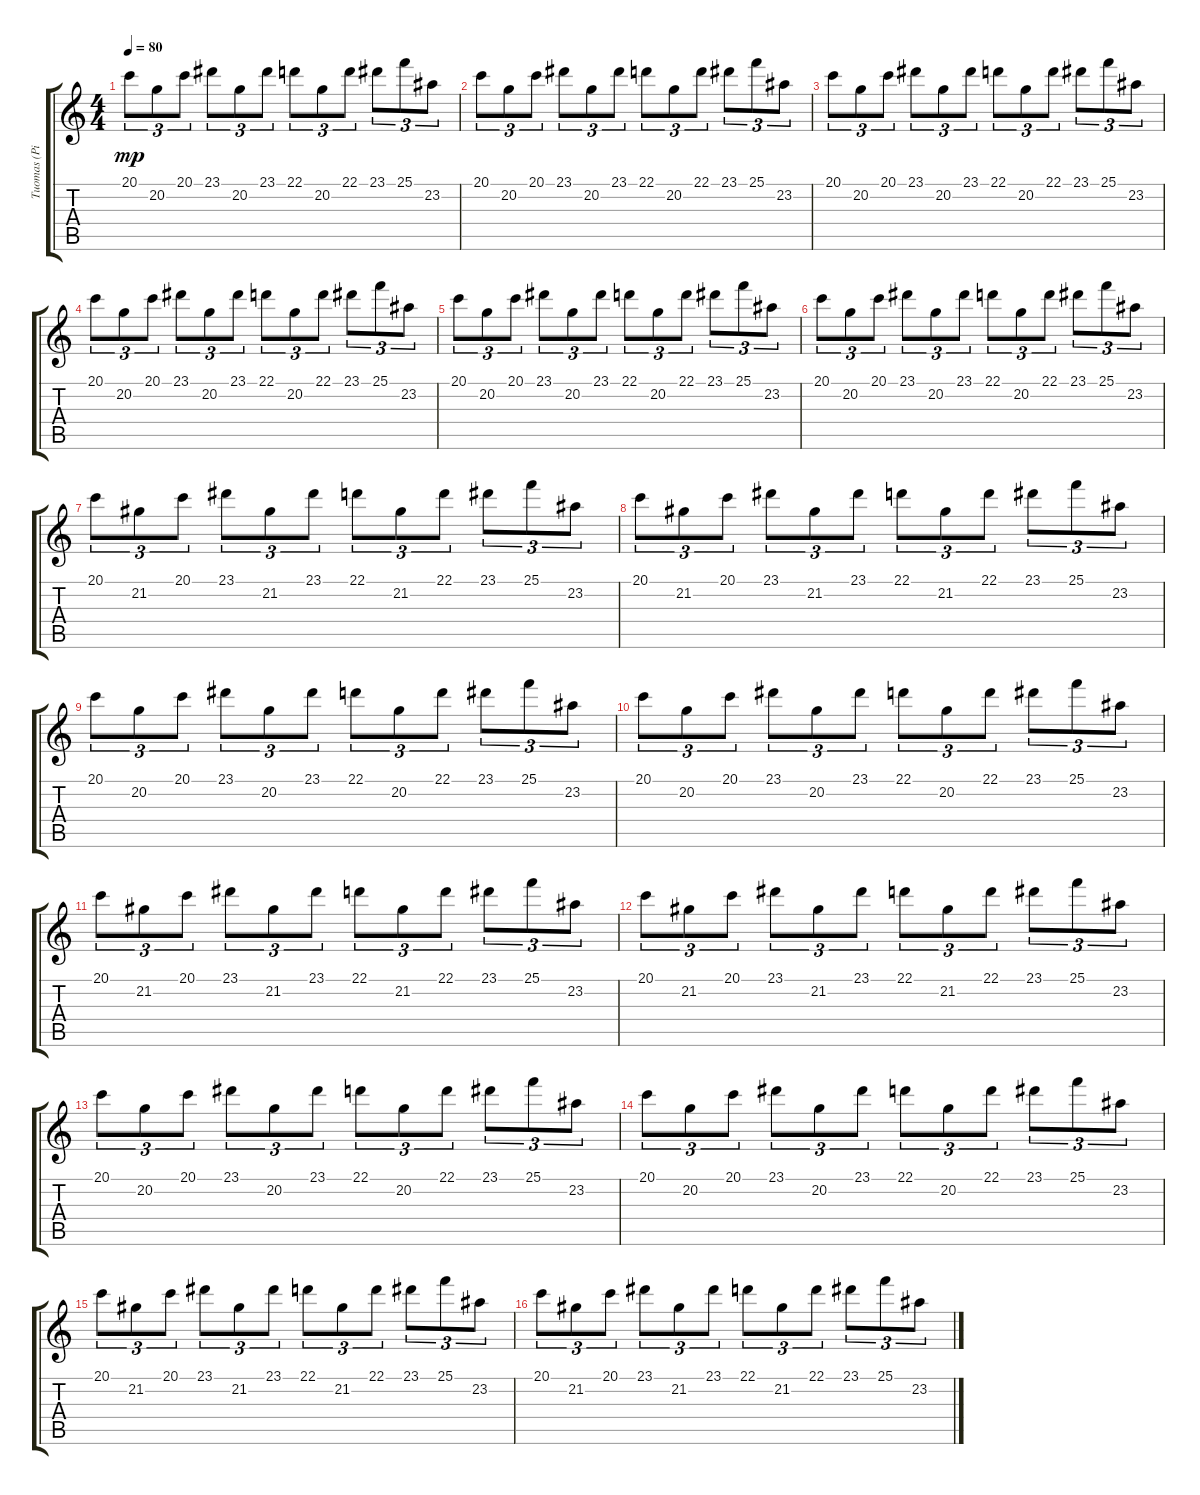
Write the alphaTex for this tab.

\track ("Tuomas (Piano RH)" "Tuomas (Pi") {instrument acousticgrandpiano}
\staff {score tabs}
\tuning (E4 B3 G3 D3 A2 E2) {hide}
\ts (4 4)
\tempo 80
\clef g2
\ks c
20.1.8{tu (3 2) dy mp} 20.2.8{tu (3 2)} 20.1.8{tu (3 2)} 23.1.8{tu (3 2)} 20.2.8{tu (3 2)} 23.1.8{tu (3 2)} 22.1.8{tu (3 2)} 20.2.8{tu (3 2)} 22.1.8{tu (3 2)} 23.1.8{tu (3 2)} 25.1.8{tu (3 2)} 23.2.8{tu (3 2)} |
20.1.8{tu (3 2)} 20.2.8{tu (3 2)} 20.1.8{tu (3 2)} 23.1.8{tu (3 2)} 20.2.8{tu (3 2)} 23.1.8{tu (3 2)} 22.1.8{tu (3 2)} 20.2.8{tu (3 2)} 22.1.8{tu (3 2)} 23.1.8{tu (3 2)} 25.1.8{tu (3 2)} 23.2.8{tu (3 2)} |
20.1.8{tu (3 2)} 20.2.8{tu (3 2)} 20.1.8{tu (3 2)} 23.1.8{tu (3 2)} 20.2.8{tu (3 2)} 23.1.8{tu (3 2)} 22.1.8{tu (3 2)} 20.2.8{tu (3 2)} 22.1.8{tu (3 2)} 23.1.8{tu (3 2)} 25.1.8{tu (3 2)} 23.2.8{tu (3 2)} |
20.1.8{tu (3 2)} 20.2.8{tu (3 2)} 20.1.8{tu (3 2)} 23.1.8{tu (3 2)} 20.2.8{tu (3 2)} 23.1.8{tu (3 2)} 22.1.8{tu (3 2)} 20.2.8{tu (3 2)} 22.1.8{tu (3 2)} 23.1.8{tu (3 2)} 25.1.8{tu (3 2)} 23.2.8{tu (3 2)} |
20.1.8{tu (3 2)} 20.2.8{tu (3 2)} 20.1.8{tu (3 2)} 23.1.8{tu (3 2)} 20.2.8{tu (3 2)} 23.1.8{tu (3 2)} 22.1.8{tu (3 2)} 20.2.8{tu (3 2)} 22.1.8{tu (3 2)} 23.1.8{tu (3 2)} 25.1.8{tu (3 2)} 23.2.8{tu (3 2)} |
20.1.8{tu (3 2)} 20.2.8{tu (3 2)} 20.1.8{tu (3 2)} 23.1.8{tu (3 2)} 20.2.8{tu (3 2)} 23.1.8{tu (3 2)} 22.1.8{tu (3 2)} 20.2.8{tu (3 2)} 22.1.8{tu (3 2)} 23.1.8{tu (3 2)} 25.1.8{tu (3 2)} 23.2.8{tu (3 2)} |
20.1.8{tu (3 2)} 21.2.8{tu (3 2)} 20.1.8{tu (3 2)} 23.1.8{tu (3 2)} 21.2.8{tu (3 2)} 23.1.8{tu (3 2)} 22.1.8{tu (3 2)} 21.2.8{tu (3 2)} 22.1.8{tu (3 2)} 23.1.8{tu (3 2)} 25.1.8{tu (3 2)} 23.2.8{tu (3 2)} |
20.1.8{tu (3 2)} 21.2.8{tu (3 2)} 20.1.8{tu (3 2)} 23.1.8{tu (3 2)} 21.2.8{tu (3 2)} 23.1.8{tu (3 2)} 22.1.8{tu (3 2)} 21.2.8{tu (3 2)} 22.1.8{tu (3 2)} 23.1.8{tu (3 2)} 25.1.8{tu (3 2)} 23.2.8{tu (3 2)} |
20.1.8{tu (3 2)} 20.2.8{tu (3 2)} 20.1.8{tu (3 2)} 23.1.8{tu (3 2)} 20.2.8{tu (3 2)} 23.1.8{tu (3 2)} 22.1.8{tu (3 2)} 20.2.8{tu (3 2)} 22.1.8{tu (3 2)} 23.1.8{tu (3 2)} 25.1.8{tu (3 2)} 23.2.8{tu (3 2)} |
20.1.8{tu (3 2)} 20.2.8{tu (3 2)} 20.1.8{tu (3 2)} 23.1.8{tu (3 2)} 20.2.8{tu (3 2)} 23.1.8{tu (3 2)} 22.1.8{tu (3 2)} 20.2.8{tu (3 2)} 22.1.8{tu (3 2)} 23.1.8{tu (3 2)} 25.1.8{tu (3 2)} 23.2.8{tu (3 2)} |
20.1.8{tu (3 2)} 21.2.8{tu (3 2)} 20.1.8{tu (3 2)} 23.1.8{tu (3 2)} 21.2.8{tu (3 2)} 23.1.8{tu (3 2)} 22.1.8{tu (3 2)} 21.2.8{tu (3 2)} 22.1.8{tu (3 2)} 23.1.8{tu (3 2)} 25.1.8{tu (3 2)} 23.2.8{tu (3 2)} |
20.1.8{tu (3 2)} 21.2.8{tu (3 2)} 20.1.8{tu (3 2)} 23.1.8{tu (3 2)} 21.2.8{tu (3 2)} 23.1.8{tu (3 2)} 22.1.8{tu (3 2)} 21.2.8{tu (3 2)} 22.1.8{tu (3 2)} 23.1.8{tu (3 2)} 25.1.8{tu (3 2)} 23.2.8{tu (3 2)} |
20.1.8{tu (3 2)} 20.2.8{tu (3 2)} 20.1.8{tu (3 2)} 23.1.8{tu (3 2)} 20.2.8{tu (3 2)} 23.1.8{tu (3 2)} 22.1.8{tu (3 2)} 20.2.8{tu (3 2)} 22.1.8{tu (3 2)} 23.1.8{tu (3 2)} 25.1.8{tu (3 2)} 23.2.8{tu (3 2)} |
20.1.8{tu (3 2)} 20.2.8{tu (3 2)} 20.1.8{tu (3 2)} 23.1.8{tu (3 2)} 20.2.8{tu (3 2)} 23.1.8{tu (3 2)} 22.1.8{tu (3 2)} 20.2.8{tu (3 2)} 22.1.8{tu (3 2)} 23.1.8{tu (3 2)} 25.1.8{tu (3 2)} 23.2.8{tu (3 2)} |
20.1.8{tu (3 2)} 21.2.8{tu (3 2)} 20.1.8{tu (3 2)} 23.1.8{tu (3 2)} 21.2.8{tu (3 2)} 23.1.8{tu (3 2)} 22.1.8{tu (3 2)} 21.2.8{tu (3 2)} 22.1.8{tu (3 2)} 23.1.8{tu (3 2)} 25.1.8{tu (3 2)} 23.2.8{tu (3 2)} |
20.1.8{tu (3 2)} 21.2.8{tu (3 2)} 20.1.8{tu (3 2)} 23.1.8{tu (3 2)} 21.2.8{tu (3 2)} 23.1.8{tu (3 2)} 22.1.8{tu (3 2)} 21.2.8{tu (3 2)} 22.1.8{tu (3 2)} 23.1.8{tu (3 2)} 25.1.8{tu (3 2)} 23.2.8{tu (3 2)}
